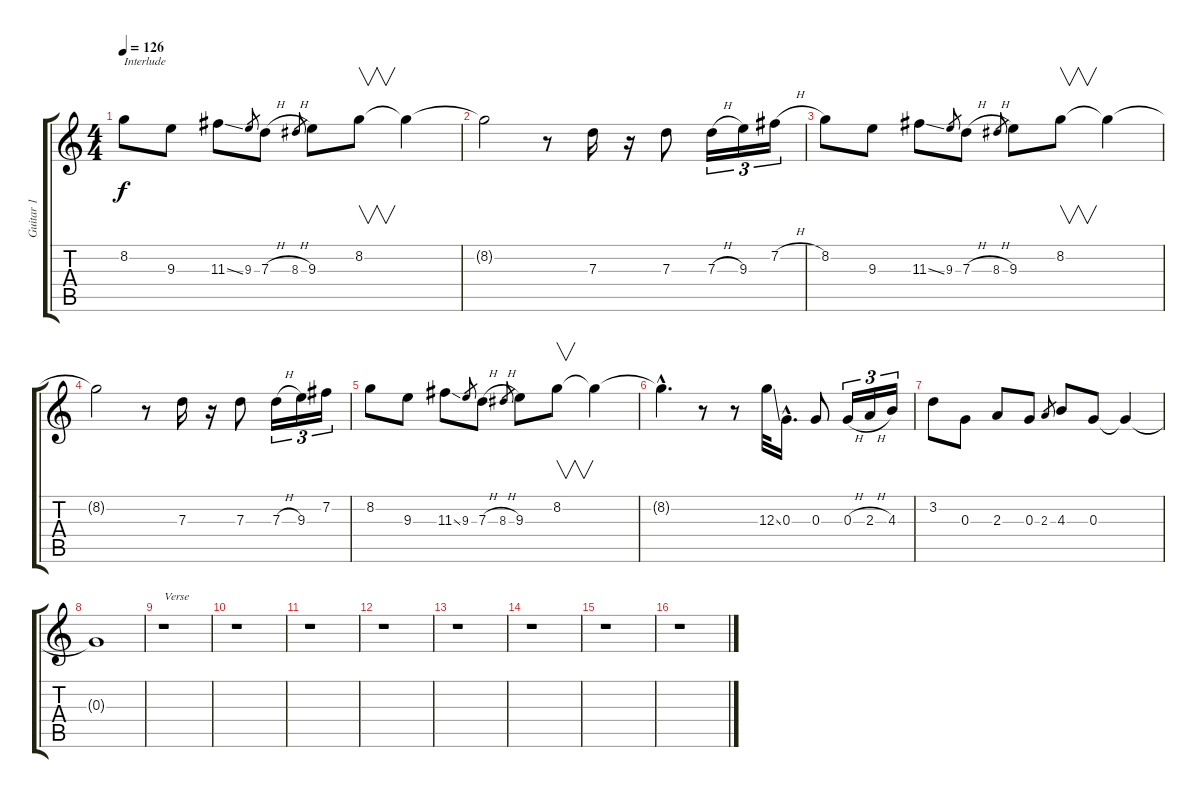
\track ("Guitar 1" "Guitar 1") {instrument overdrivenguitar}
\staff {score tabs}
\tuning (E4 B3 G3 D3 A2 E2) {hide}
\ts (4 4)
\tempo 126
\clef g2
\ks c
8.2.8{txt "Interlude" dy f} 9.3.8 11.3{ss}.8 9.3.8{gr} 7.3{h}.8 8.3{h}.8{gr} 9.3.8 8.2.8{v} 8.2{t}.4 |
8.2{t}.2 r.8 7.3.16 r.16 7.3.8 7.3{h}.16{tu (3 2)} 9.3.16{tu (3 2)} 7.2{h}.16{tu (3 2)} |
8.2.8 9.3.8 11.3{ss}.8 9.3.8{gr} 7.3{h}.8 8.3{h}.8{gr} 9.3.8 8.2.8{v} 8.2{t}.4 |
8.2{t}.2 r.8 7.3.16 r.16 7.3.8 7.3{h}.16{tu (3 2)} 9.3.16{tu (3 2)} 7.2.16{tu (3 2)} |
8.2.8 9.3.8 11.3{ss}.8 9.3.8{gr} 7.3{h}.8 8.3{h}.8{gr} 9.3.8 8.2.8{v} 8.2{t}.4 |
8.2{hac t}.4{d} r.8 r.8 12.3{ss}.32 0.3{hac}.16{d} 0.3.8 0.3{h}.16{tu (3 2)} 2.3{h}.16{tu (3 2)} 4.3.16{tu (3 2)} |
3.2.8 0.3.8 2.3.8 0.3.8 2.3.8{gr} 4.3.8 0.3.8 0.3{t}.4 |
0.3{t}.1 |
r.1{txt "Verse"} |
r.1 |
r.1 |
r.1 |
r.1 |
r.1 |
r.1 |
r.1
